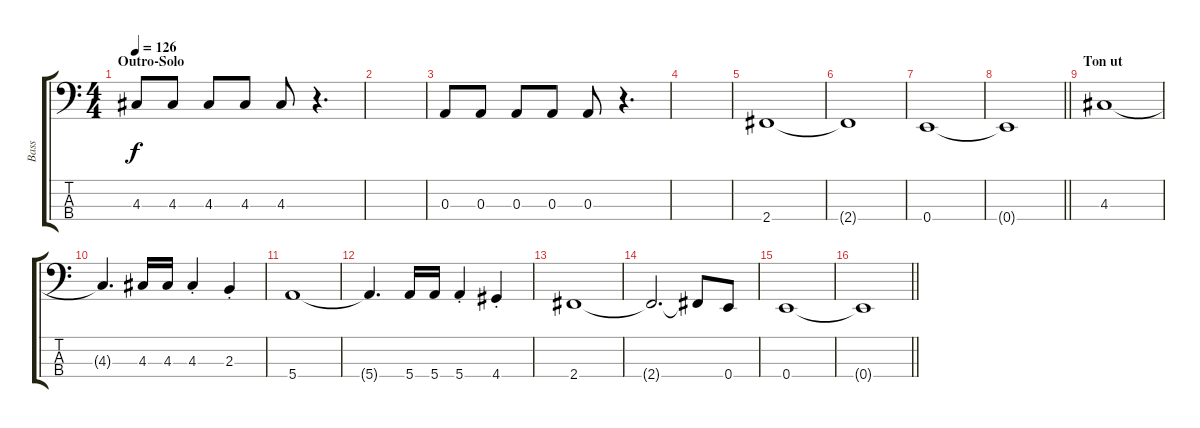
\track ("Bass" "Bass") {instrument electricbassfinger}
\staff {score tabs}
\tuning (G2 D2 A1 E1) {hide}
\ts (4 4)
\section ("" "Outro-Solo")
\tempo 126
\clef f4
\ks c
4.3.8{dy f} 4.3.8 4.3.8 4.3.8 4.3.8 r.4{d} |
|
0.3.8 0.3.8 0.3.8 0.3.8 0.3.8 r.4{d} |
|
2.4.1 |
2.4{t}.1 |
0.4.1 |
\barLineRight lightlight
0.4{t}.1 |
\section ("" "Ton ut")
4.3.1 |
4.3{t}.4{d} 4.3.16 4.3.16 4.3{st}.4 2.3{st}.4 |
5.4.1 |
5.4{t}.4{d} 5.4.16 5.4.16 5.4{st}.4 4.4{st}.4 |
2.4.1 |
2.4{t}.2{d} 2.4{t}.8 0.4.8 |
0.4.1 |
\barLineRight lightlight
0.4{t}.1
